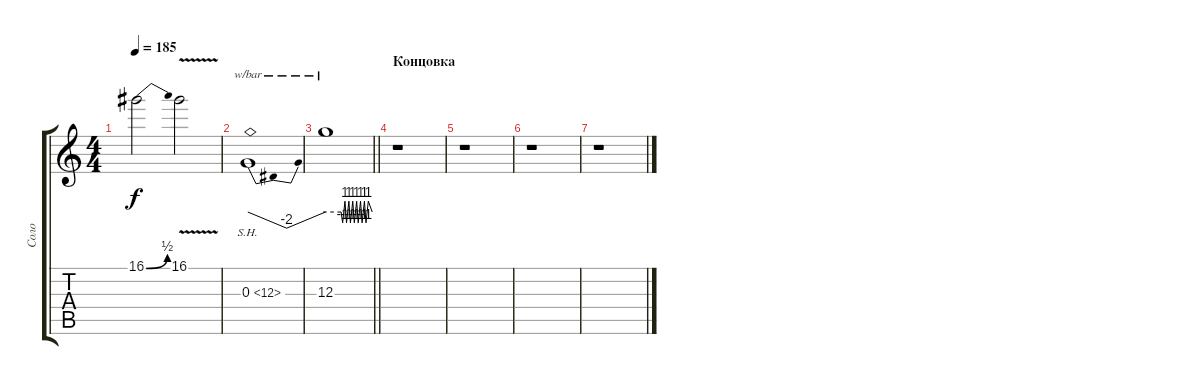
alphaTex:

\track ("Соло" "Соло") {instrument overdrivenguitar}
\staff {score tabs}
\tuning (E4 B3 G3 D3 A2 E2) {hide}
\ts (4 4)
\tempo 185
\clef g2
\ks c
16.1{be (bend 0 0 60 2)}.2{dy f} 16.1{v}.2 |
0.3{sh 12}.1{tbe (dip default 0 0 45 -8 60 0)} |
\barLineRight lightlight
12.3.1{tbe (custom default 0 0 20 0 22 -4 25 4 27 -4 30 4 32 -4 35 4 37 -4 40 4 42 -4 45 4 47 -4 50 4 52 -4 55 4 60 0)} |
\section ("" "Концовка")
r.1 |
r.1 |
r.1 |
r.1
